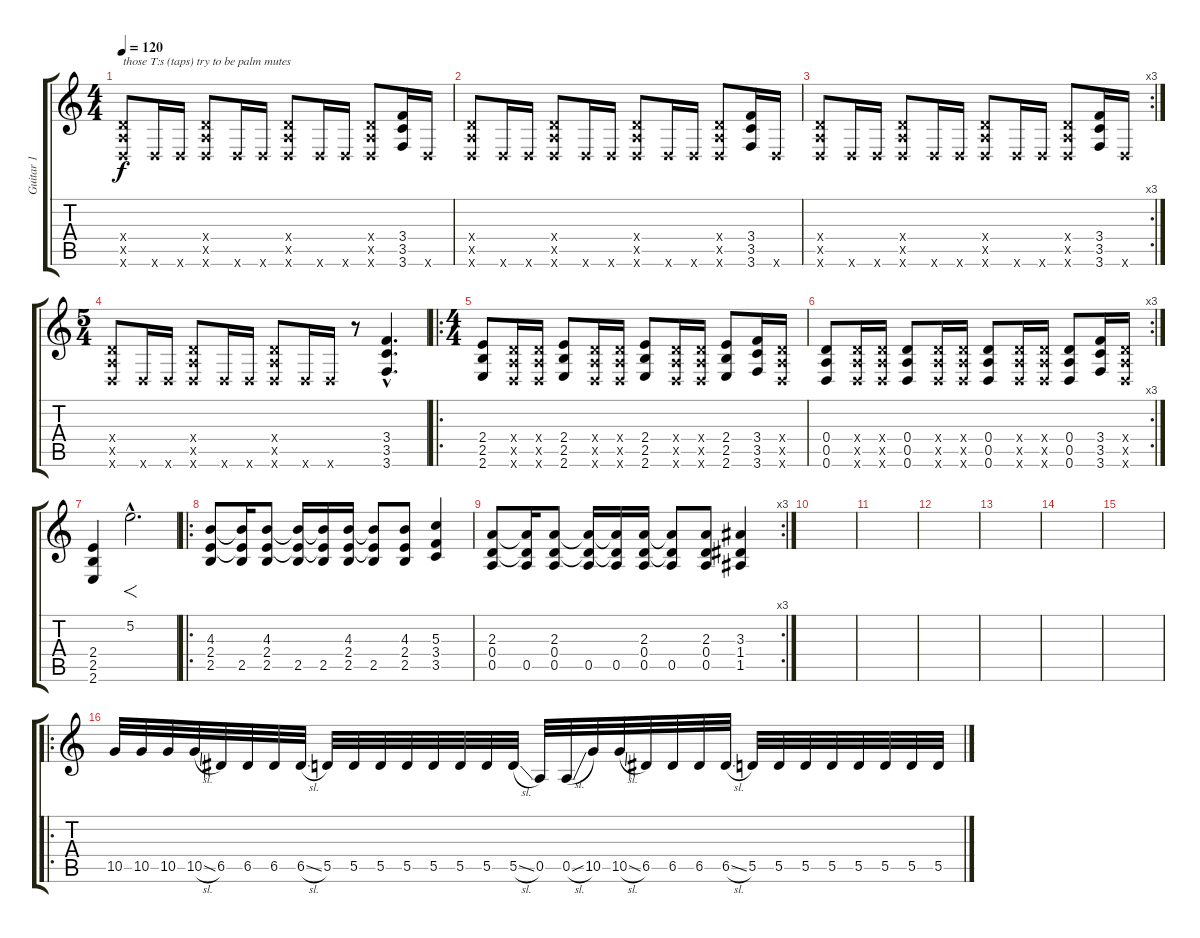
\track ("Guitar 1" "Guitar 1") {instrument distortionguitar}
\staff {score tabs}
\tuning (E4 B3 G3 D3 A2 D2) {hide}
\ts (4 4)
\tempo 120
\clef g2
\ks c
(0.4{x} 0.5{x} 0.6{x}).8{txt "those T:s (taps) try to be palm mutes" dy f} 0.6{x}.16 0.6{x}.16 (0.4{x} 0.5{x} 0.6{x}).8 0.6{x}.16 0.6{x}.16 (0.4{x} 0.5{x} 0.6{x}).8 0.6{x}.16 0.6{x}.16 (0.4{x} 0.5{x} 0.6{x}).8 (3.4 3.5 3.6).16 0.6{x}.16 |
(0.4{x} 0.5{x} 0.6{x}).8 0.6{x}.16 0.6{x}.16 (0.4{x} 0.5{x} 0.6{x}).8 0.6{x}.16 0.6{x}.16 (0.4{x} 0.5{x} 0.6{x}).8 0.6{x}.16 0.6{x}.16 (0.4{x} 0.5{x} 0.6{x}).8 (3.4 3.5 3.6).16 0.6{x}.16 |
\rc 3
(0.4{x} 0.5{x} 0.6{x}).8 0.6{x}.16 0.6{x}.16 (0.4{x} 0.5{x} 0.6{x}).8 0.6{x}.16 0.6{x}.16 (0.4{x} 0.5{x} 0.6{x}).8 0.6{x}.16 0.6{x}.16 (0.4{x} 0.5{x} 0.6{x}).8 (3.4 3.5 3.6).16 0.6{x}.16 |
\ts (5 4)
(0.4{x} 0.5{x} 0.6{x}).8 0.6{x}.16 0.6{x}.16 (0.4{x} 0.5{x} 0.6{x}).8 0.6{x}.16 0.6{x}.16 (0.4{x} 0.5{x} 0.6{x}).8 0.6{x}.16 0.6{x}.16 r.8 (3.4{hac} 3.5{hac} 3.6{hac}).4{d} |
\ro
\ts (4 4)
(2.4 2.5 2.6).8 (0.4{x} 0.5{x} 0.6{x}).16 (0.4{x} 0.5{x} 0.6{x}).16 (2.4 2.5 2.6).8 (0.4{x} 0.5{x} 0.6{x}).16 (0.4{x} 0.5{x} 0.6{x}).16 (2.4 2.5 2.6).8 (0.4{x} 0.5{x} 0.6{x}).16 (0.4{x} 0.5{x} 0.6{x}).16 (2.4 2.5 2.6).8 (3.4 3.5 3.6).16 (0.4{x} 0.5{x} 0.6{x}).16 |
\rc 3
(0.4 0.5 0.6).8 (0.4{x} 0.5{x} 0.6{x}).16 (0.4{x} 0.5{x} 0.6{x}).16 (0.4 0.5 0.6).8 (0.4{x} 0.5{x} 0.6{x}).16 (0.4{x} 0.5{x} 0.6{x}).16 (0.4 0.5 0.6).8 (0.4{x} 0.5{x} 0.6{x}).16 (0.4{x} 0.5{x} 0.6{x}).16 (0.4 0.5 0.6).8 (3.4 3.5 3.6).16 (0.4{x} 0.5{x} 0.6{x}).16 |
(2.4 2.5 2.6).4 5.2{hac}.2{f d} |
\ro
(4.3 2.4 2.5).8 (4.3{t} 2.4{t} 2.5).16 (4.3 2.4 2.5).8 (4.3{t} 2.4{t} 2.5).16 (4.3{t} 2.4{t} 2.5).16 (4.3 2.4 2.5).16 (4.3{t} 2.4{t} 2.5).8 (4.3 2.4 2.5).8 (5.3 3.4 3.5).4 |
\rc 3
(2.3 0.4 0.5).8 (2.3{t} 0.4{t} 0.5).16 (2.3 0.4 0.5).8 (2.3{t} 0.4{t} 0.5).16 (2.3{t} 0.4{t} 0.5).16 (2.3 0.4 0.5).16 (2.3{t} 0.4{t} 0.5).8 (2.3 0.4 0.5).8 (3.3 1.4 1.5).4 |
|
|
|
|
|
|
\ro
10.5.32{volume 16 instrument overdrivenguitar} 10.5.32 10.5.32 10.5{sl}.32 6.5.32 6.5.32 6.5.32 6.5{sl}.32 5.5.32 5.5.32 5.5.32 5.5.32 5.5.32 5.5.32 5.5.32 5.5{sl}.32 0.5.32 0.5{sl}.32 10.5.32 10.5{sl}.32 6.5.32 6.5.32 6.5.32 6.5{sl}.32 5.5.32 5.5.32 5.5.32 5.5.32 5.5.32 5.5.32 5.5.32 5.5{sl}.32
